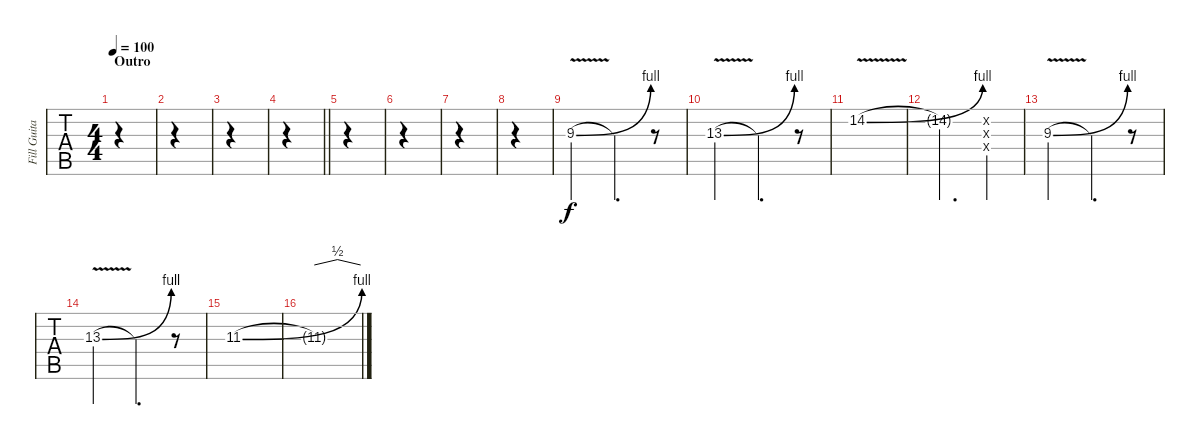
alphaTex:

\track ("Fill Guitar 4" "Fill Guita") {instrument distortionguitar}
\staff {tabs}
\tuning (E4 B3 G3 D3 A2 E2) {hide}
\ts (4 4)
\section ("" "Outro")
\tempo 100
\clef g2
\ks b
|
|
|
\barLineRight lightlight
|
|
|
|
|
9.3{be (bend 0 0 60 4) v}.2 9.3{t}.4{d} r.8 |
13.3{be (bend 0 0 60 4) v}.2 13.3{t}.4{d} r.8 |
14.2{be (bend 0 0 60 4) v}.1 |
14.2{t}.2{d} (0.2{x} 0.3{x} 0.4{x}).4 |
9.3{be (bend 0 0 60 4) v}.2 9.3{t}.4{d} r.8 |
13.3{be (bend 0 0 60 4) v}.2 13.3{t}.4{d} r.8 |
11.3{be (bend 0 0 60 4)}.1 |
11.3{t}.1{tbe (dip default 0 0 30 2 60 0)}
